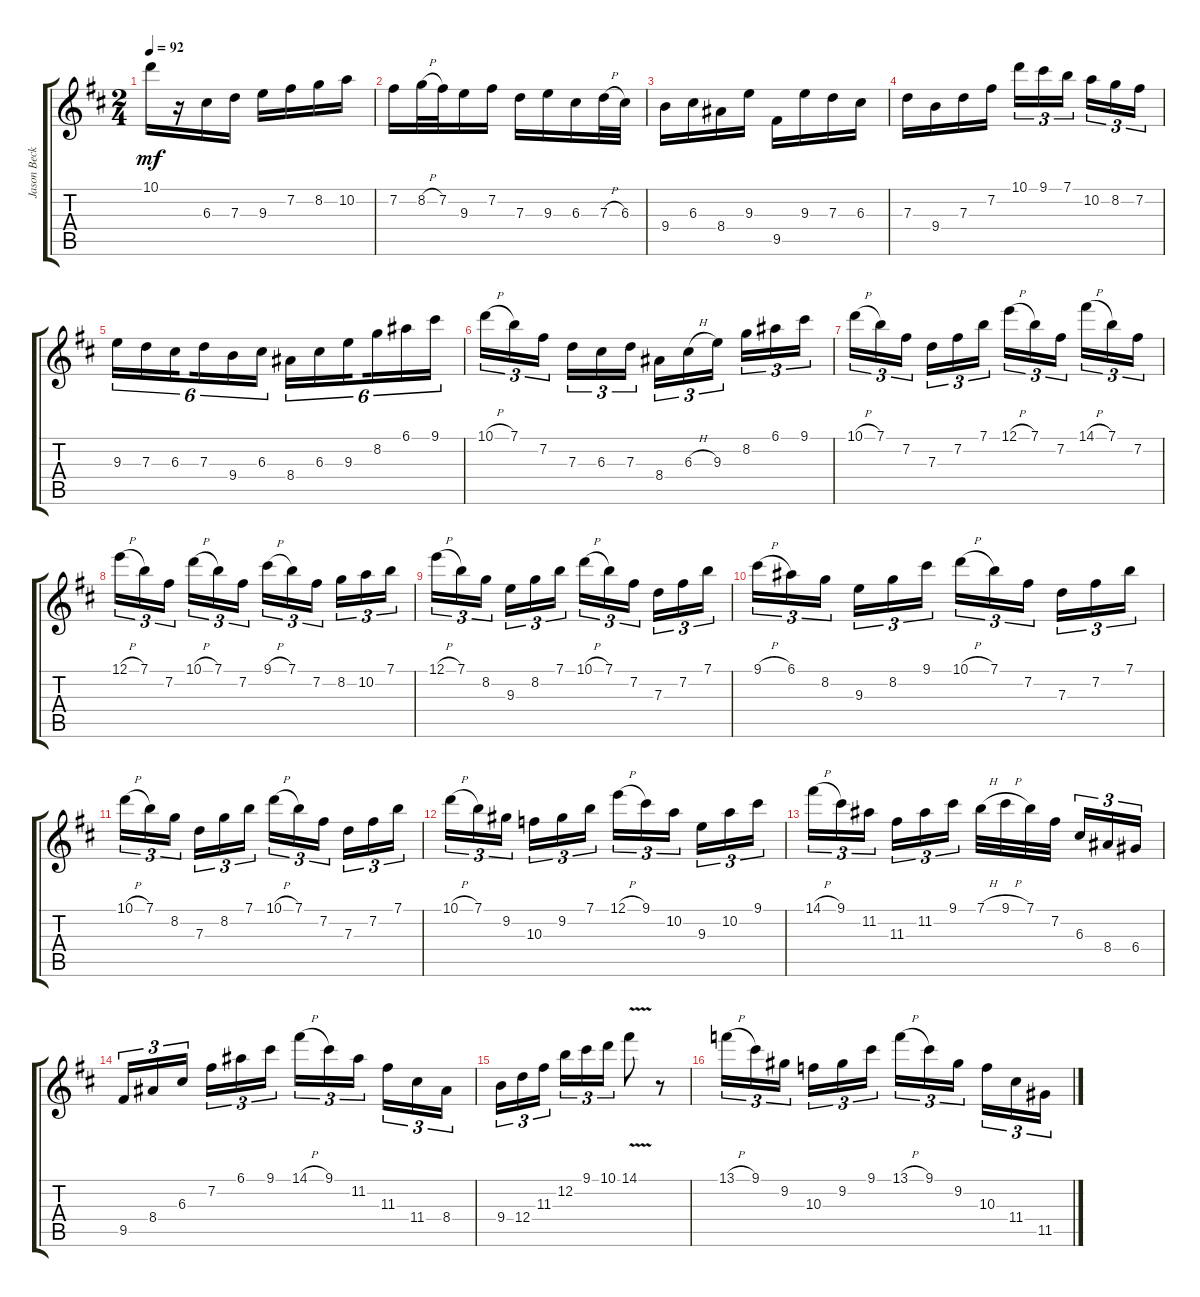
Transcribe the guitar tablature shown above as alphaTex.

\track ("Jason Becker Lead 1" "Jason Beck") {instrument distortionguitar}
\staff {score tabs}
\tuning (E4 B3 G3 D3 A2 E2) {hide}
\ts (2 4)
\tempo 92
\clef g2
\ks d
10.1.16{dy mf} r.16 6.3.16 7.3.16 9.3.16 7.2.16 8.2.16 10.2.16 |
7.2.16 8.2{h}.32 7.2.32 9.3.16 7.2.16 7.3.16 9.3.16 6.3.16 7.3{h}.32 6.3.32 |
9.4.16 6.3.16 8.4.16 9.3.16 9.5.16 9.3.16 7.3.16 6.3.16 |
7.3.16 9.4.16 7.3.16 7.2.16 10.1.16{tu (3 2)} 9.1.16{tu (3 2)} 7.1.16{tu (3 2) beam splitsecondary} 10.2.16{tu (3 2)} 8.2.16{tu (3 2)} 7.2.16{tu (3 2)} |
9.3.16{tu (6 4)} 7.3.16{tu (6 4)} 6.3.16{tu (6 4) beam splitsecondary} 7.3.16{tu (6 4)} 9.4.16{tu (6 4)} 6.3.16{tu (6 4)} 8.4.16{tu (6 4)} 6.3.16{tu (6 4)} 9.3.16{tu (6 4) beam splitsecondary} 8.2.16{tu (6 4)} 6.1.16{tu (6 4)} 9.1.16{tu (6 4)} |
10.1{h}.16{tu (3 2)} 7.1.16{tu (3 2)} 7.2.16{tu (3 2) beam splitsecondary} 7.3.16{tu (3 2)} 6.3.16{tu (3 2)} 7.3.16{tu (3 2)} 8.4.16{tu (3 2)} 6.3{h}.16{tu (3 2)} 9.3.16{tu (3 2) beam splitsecondary} 8.2.16{tu (3 2)} 6.1.16{tu (3 2)} 9.1.16{tu (3 2)} |
10.1{h}.16{tu (3 2)} 7.1.16{tu (3 2)} 7.2.16{tu (3 2) beam splitsecondary} 7.3.16{tu (3 2)} 7.2.16{tu (3 2)} 7.1.16{tu (3 2)} 12.1{h}.16{tu (3 2)} 7.1.16{tu (3 2)} 7.2.16{tu (3 2) beam splitsecondary} 14.1{h}.16{tu (3 2)} 7.1.16{tu (3 2)} 7.2.16{tu (3 2)} |
12.1{h}.16{tu (3 2)} 7.1.16{tu (3 2)} 7.2.16{tu (3 2) beam splitsecondary} 10.1{h}.16{tu (3 2)} 7.1.16{tu (3 2)} 7.2.16{tu (3 2)} 9.1{h}.16{tu (3 2)} 7.1.16{tu (3 2)} 7.2.16{tu (3 2) beam splitsecondary} 8.2.16{tu (3 2)} 10.2.16{tu (3 2)} 7.1.16{tu (3 2)} |
12.1{h}.16{tu (3 2)} 7.1.16{tu (3 2)} 8.2.16{tu (3 2) beam splitsecondary} 9.3.16{tu (3 2)} 8.2.16{tu (3 2)} 7.1.16{tu (3 2)} 10.1{h}.16{tu (3 2)} 7.1.16{tu (3 2)} 7.2.16{tu (3 2) beam splitsecondary} 7.3.16{tu (3 2)} 7.2.16{tu (3 2)} 7.1.16{tu (3 2)} |
9.1{h}.16{tu (3 2)} 6.1.16{tu (3 2)} 8.2.16{tu (3 2) beam splitsecondary} 9.3.16{tu (3 2)} 8.2.16{tu (3 2)} 9.1.16{tu (3 2)} 10.1{h}.16{tu (3 2)} 7.1.16{tu (3 2)} 7.2.16{tu (3 2) beam splitsecondary} 7.3.16{tu (3 2)} 7.2.16{tu (3 2)} 7.1.16{tu (3 2)} |
10.1{h}.16{tu (3 2)} 7.1.16{tu (3 2)} 8.2.16{tu (3 2) beam splitsecondary} 7.3.16{tu (3 2)} 8.2.16{tu (3 2)} 7.1.16{tu (3 2)} 10.1{h}.16{tu (3 2)} 7.1.16{tu (3 2)} 7.2.16{tu (3 2) beam splitsecondary} 7.3.16{tu (3 2)} 7.2.16{tu (3 2)} 7.1.16{tu (3 2)} |
10.1{h}.16{tu (3 2)} 7.1.16{tu (3 2)} 9.2.16{tu (3 2) beam splitsecondary} 10.3.16{tu (3 2)} 9.2.16{tu (3 2)} 7.1.16{tu (3 2)} 12.1{h}.16{tu (3 2)} 9.1.16{tu (3 2)} 10.2.16{tu (3 2) beam splitsecondary} 9.3.16{tu (3 2)} 10.2.16{tu (3 2)} 9.1.16{tu (3 2)} |
14.1{h}.16{tu (3 2)} 9.1.16{tu (3 2)} 11.2.16{tu (3 2) beam splitsecondary} 11.3.16{tu (3 2)} 11.2.16{tu (3 2)} 9.1.16{tu (3 2)} 7.1{h}.32 9.1{h}.32 7.1.32 7.2.32{beam splitsecondary} 6.3.16{tu (3 2)} 8.4.16{tu (3 2)} 6.4.16{tu (3 2)} |
9.5.16{tu (3 2)} 8.4.16{tu (3 2)} 6.3.16{tu (3 2) beam splitsecondary} 7.2.16{tu (3 2)} 6.1.16{tu (3 2)} 9.1.16{tu (3 2)} 14.1{h}.16{tu (3 2)} 9.1.16{tu (3 2)} 11.2.16{tu (3 2) beam splitsecondary} 11.3.16{tu (3 2)} 11.4.16{tu (3 2)} 8.4.16{tu (3 2)} |
9.4.16{tu (3 2)} 12.4.16{tu (3 2)} 11.3.16{tu (3 2) beam splitsecondary} 12.2.16{tu (3 2)} 9.1.16{tu (3 2)} 10.1.16{tu (3 2)} 14.1{v}.8 r.8 |
13.1{h}.16{tu (3 2)} 9.1.16{tu (3 2)} 9.2.16{tu (3 2) beam splitsecondary} 10.3.16{tu (3 2)} 9.2.16{tu (3 2)} 9.1.16{tu (3 2)} 13.1{h}.16{tu (3 2)} 9.1.16{tu (3 2)} 9.2.16{tu (3 2) beam splitsecondary} 10.3.16{tu (3 2)} 11.4.16{tu (3 2)} 11.5.16{tu (3 2)}
